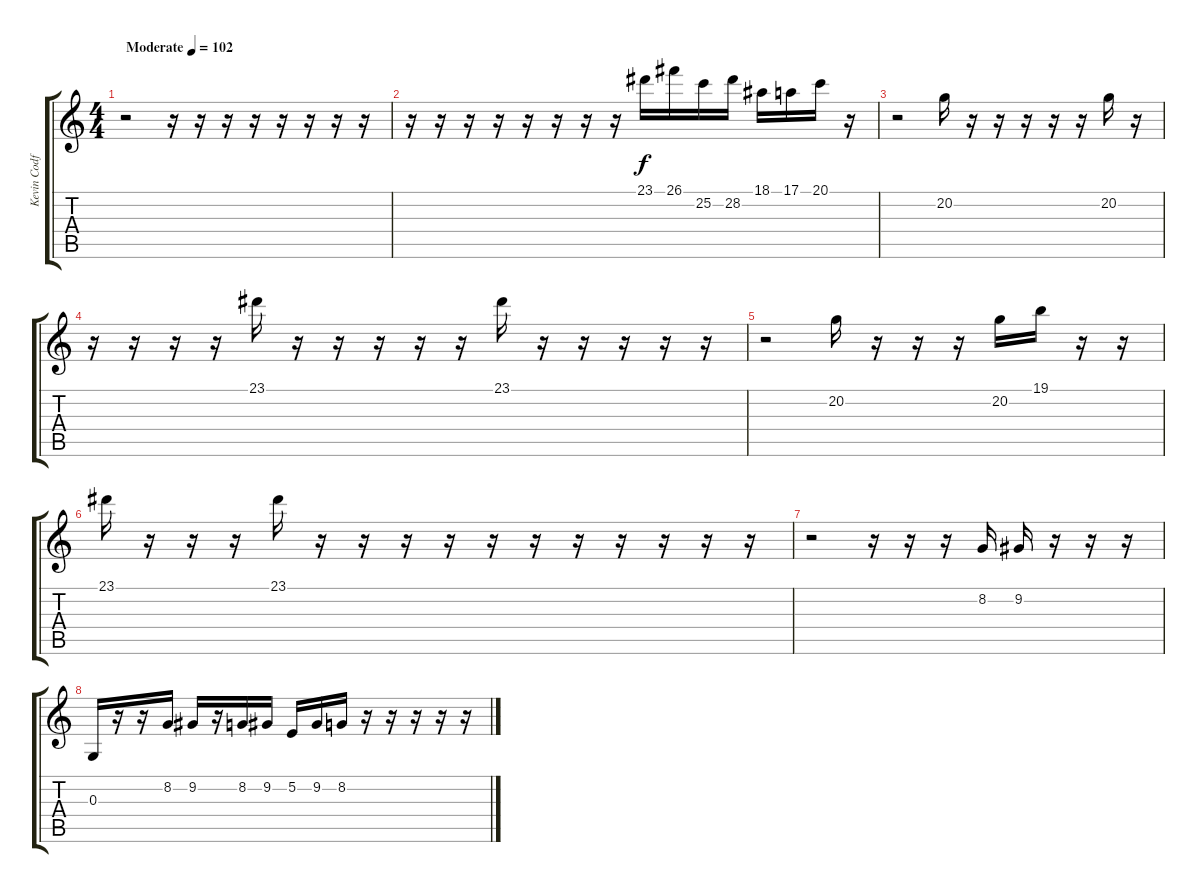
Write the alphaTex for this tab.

\track ("Kevin Codfert" "Kevin Codf") {instrument acousticgrandpiano}
\staff {score tabs}
\tuning (E4 B3 G3 D3 A2 E2) {hide}
\ts (4 4)
\tempo (102 "Moderate")
\clef g2
\ks c
r.2{dy f instrument acousticgrandpiano} r.16 r.16 r.16 r.16 r.16 r.16 r.16 r.16 |
r.16 r.16 r.16 r.16 r.16 r.16 r.16 r.16 23.1.16 26.1.16 25.2.16 28.2.16 18.1.16 17.1.16 20.1.16 r.16 |
r.2 20.2.16 r.16 r.16 r.16 r.16 r.16 20.2.16 r.16 |
r.16 r.16 r.16 r.16 23.1.16 r.16 r.16 r.16 r.16 r.16 23.1.16 r.16 r.16 r.16 r.16 r.16 |
r.2 20.2.16 r.16 r.16 r.16 20.2.16 19.1.16 r.16 r.16 |
23.1.16 r.16 r.16 r.16 23.1.16 r.16 r.16 r.16 r.16 r.16 r.16 r.16 r.16 r.16 r.16 r.16 |
r.2 r.16 r.16 r.16 8.2.16 9.2.16 r.16 r.16 r.16 |
0.3.16 r.16 r.16 8.2.16 9.2.16 r.16 8.2.16 9.2.16 5.2.16 9.2.16 8.2.16 r.16 r.16 r.16 r.16 r.16
